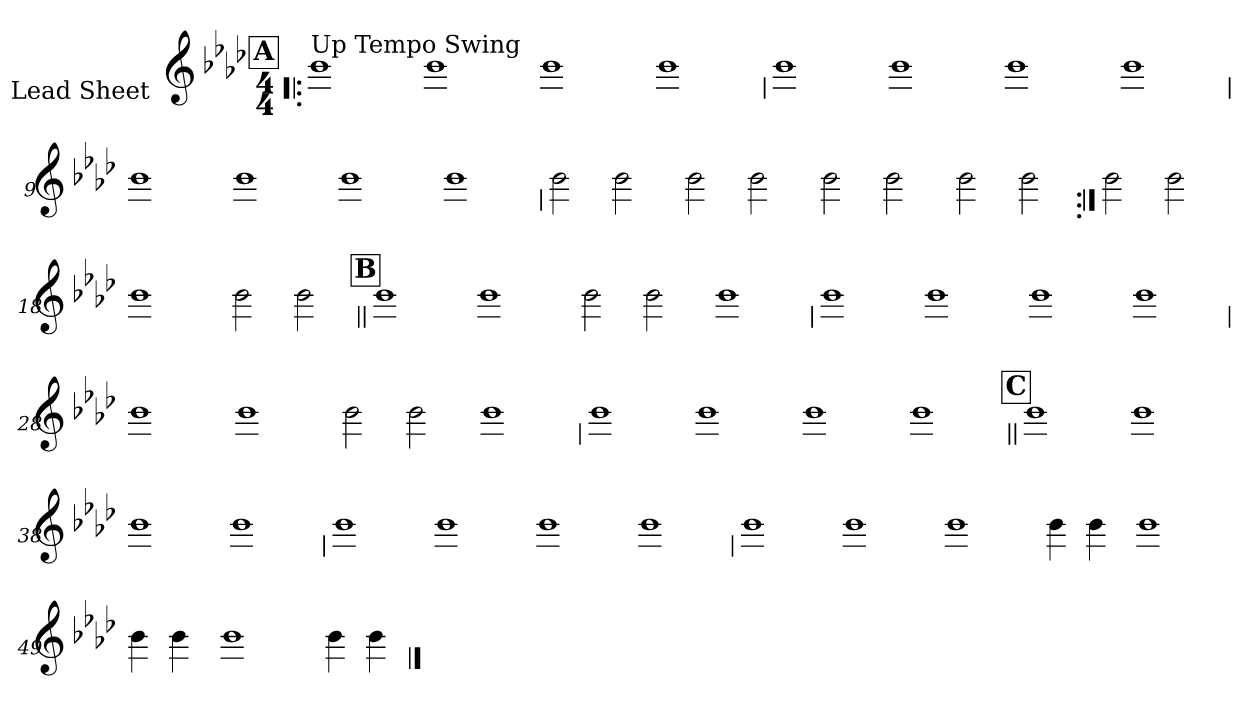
**kern
*part1
*staff1
*I"Lead Sheet
*stria0
*clefG2
*k[b-e-a-d-]
*A-:
*M4/4
!!LO:REH:place=s1:a:t=A
=1!|:
!LO:TX:a:t=Up Tempo Swing
1b-
=2-
1b-
=3-
1b-
=4-
1b-
!!LO:LB:g=z
=5
1b-
=6-
1b-
=7-
1b-
=8-
1b-
!!LO:LB:g=z
=9
1b-
=10-
1b-
=11-
1b-
=12-
1b-
!!LO:LB:g=z
=13
2b-
2b-
=14-
2b-
2b-
=15-
2b-
2b-
=16-
2b-
2b-
!!LO:LB:g=z
=17:|!
2b-
2b-
=18-
1b-
=19-
2b-
2b-
!!LO:LB:g=z
!!LO:REH:place=s1:a:t=B
=20||
1b-
=21-
1b-
=22-
2b-
2b-
=23-
1b-
!!LO:LB:g=z
=24
1b-
=25-
1b-
=26-
1b-
=27-
1b-
!!LO:LB:g=z
=28
1b-
=29-
1b-
=30-
2b-
2b-
=31-
1b-
!!LO:LB:g=z
=32
1b-
=33-
1b-
=34-
1b-
=35-
1b-
!!LO:LB:g=z
!!LO:REH:place=s1:a:t=C
=36||
1b-
=37-
1b-
=38-
1b-
=39-
1b-
!!LO:LB:g=z
=40
1b-
=41-
1b-
=42-
1b-
=43-
1b-
!!LO:LB:g=z
=44
1b-
=45-
1b-
=46-
1b-
=47-
4b-
4b-
=48-
1b-
=49-
4b-
4b-
=50-
1b-
=51-
4b-
4b-
==
*-
